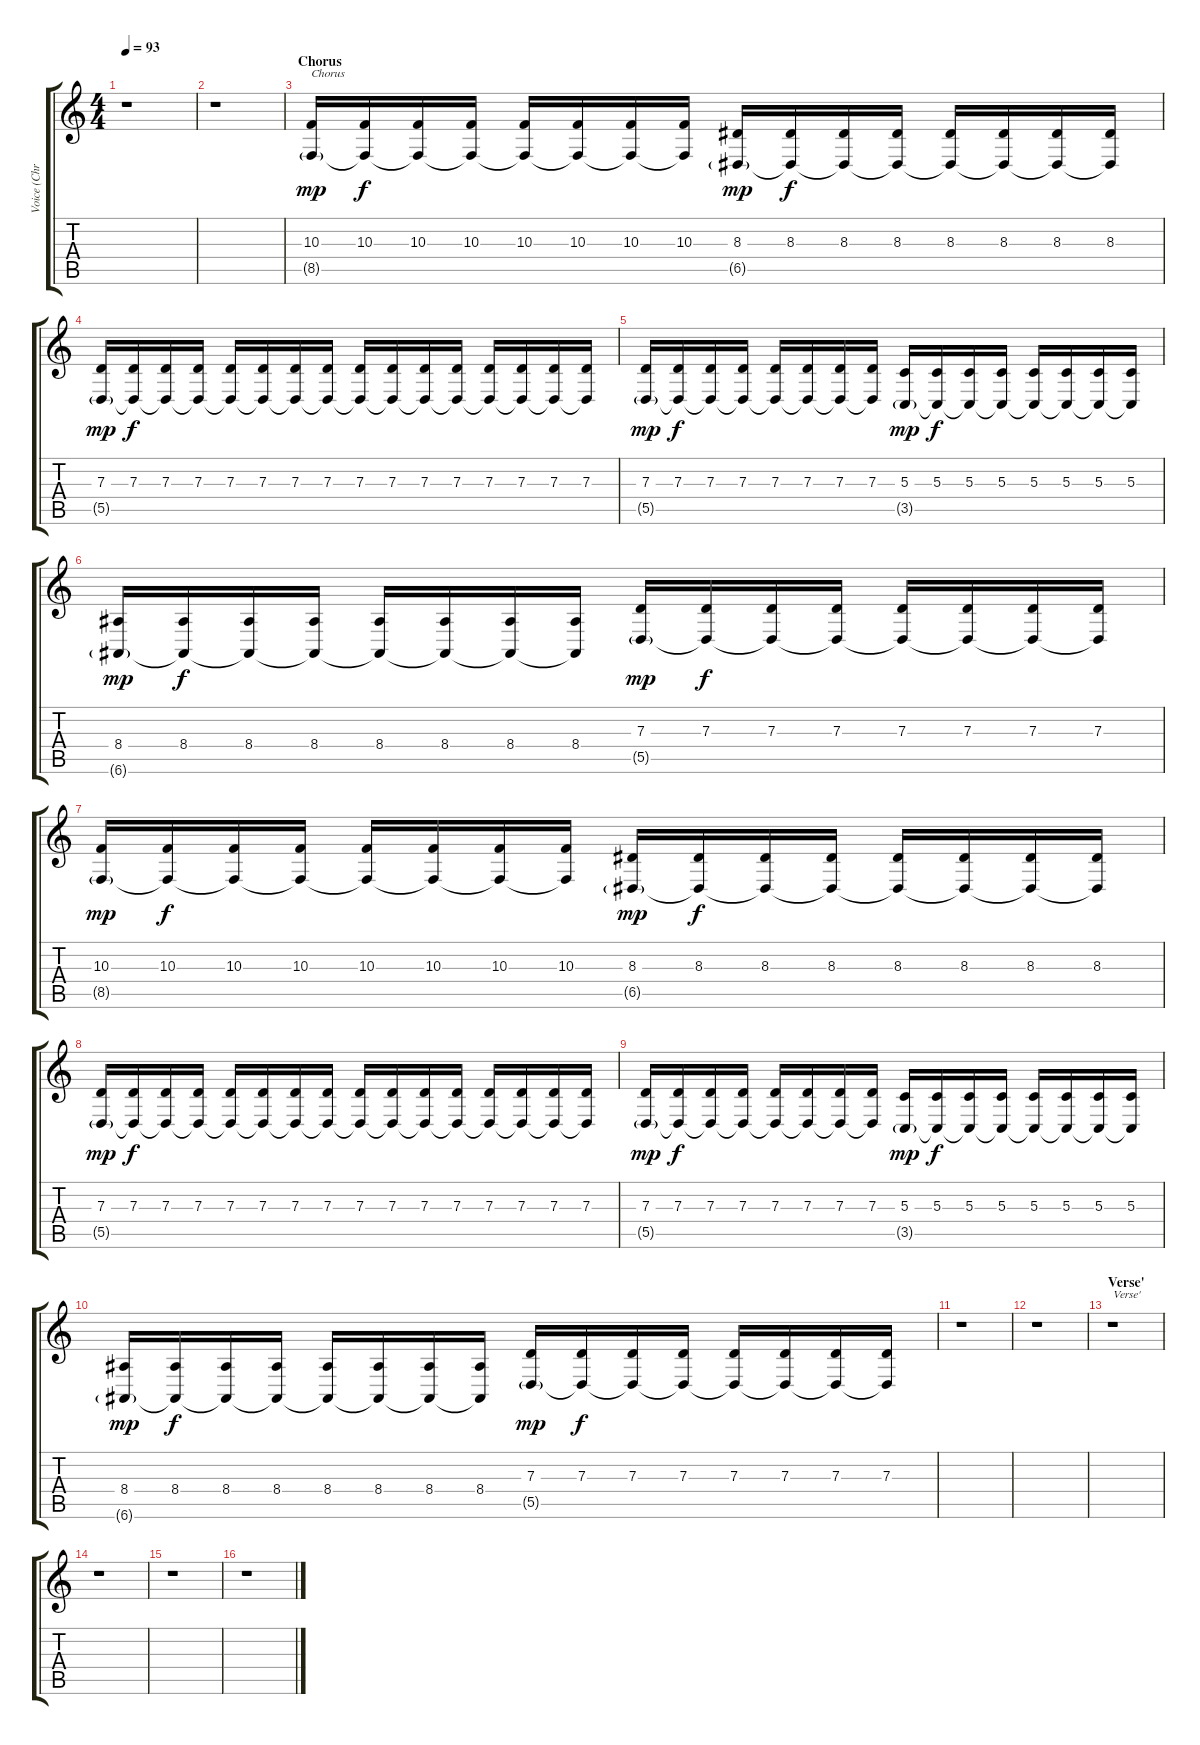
\track ("Voice (Chris Wolstenholme)" "Voice (Chr") {instrument lead8bassandlead}
\staff {score tabs}
\tuning (E4 B3 G3 D3 A2 E2) {hide}
\ts (4 4)
\tempo 93
\clef g2
\ks c
r.1{dy mp} |
r.1 |
\section ("" "Chorus")
(10.3 8.5{g}).16{txt "Chorus"} (10.3 8.5{t}).16{dy f} (10.3 8.5{t}).16 (10.3 8.5{t}).16 (10.3 8.5{t}).16 (10.3 8.5{t}).16 (10.3 8.5{t}).16 (10.3 8.5{t}).16 (8.3 6.5{g}).16{dy mp} (8.3 6.5{t}).16{dy f} (8.3 6.5{t}).16 (8.3 6.5{t}).16 (8.3 6.5{t}).16 (8.3 6.5{t}).16 (8.3 6.5{t}).16 (8.3 6.5{t}).16 |
(7.3 5.5{g}).16{dy mp} (7.3 5.5{t}).16{dy f} (7.3 5.5{t}).16 (7.3 5.5{t}).16 (7.3 5.5{t}).16 (7.3 5.5{t}).16 (7.3 5.5{t}).16 (7.3 5.5{t}).16 (7.3 5.5{t}).16 (7.3 5.5{t}).16 (7.3 5.5{t}).16 (7.3 5.5{t}).16 (7.3 5.5{t}).16 (7.3 5.5{t}).16 (7.3 5.5{t}).16 (7.3 5.5{t}).16 |
(7.3 5.5{g}).16{dy mp} (7.3 5.5{t}).16{dy f} (7.3 5.5{t}).16 (7.3 5.5{t}).16 (7.3 5.5{t}).16 (7.3 5.5{t}).16 (7.3 5.5{t}).16 (7.3 5.5{t}).16 (5.3 3.5{g}).16{dy mp} (5.3 3.5{t}).16{dy f} (5.3 3.5{t}).16 (5.3 3.5{t}).16 (5.3 3.5{t}).16 (5.3 3.5{t}).16 (5.3 3.5{t}).16 (5.3 3.5{t}).16 |
(8.4 6.6{g}).16{dy mp} (8.4 6.6{t}).16{dy f} (8.4 6.6{t}).16 (8.4 6.6{t}).16 (8.4 6.6{t}).16 (8.4 6.6{t}).16 (8.4 6.6{t}).16 (8.4 6.6{t}).16 (7.3 5.5{g}).16{dy mp} (7.3 5.5{t}).16{dy f} (7.3 5.5{t}).16 (7.3 5.5{t}).16 (7.3 5.5{t}).16 (7.3 5.5{t}).16 (7.3 5.5{t}).16 (7.3 5.5{t}).16 |
(10.3 8.5{g}).16{dy mp} (10.3 8.5{t}).16{dy f} (10.3 8.5{t}).16 (10.3 8.5{t}).16 (10.3 8.5{t}).16 (10.3 8.5{t}).16 (10.3 8.5{t}).16 (10.3 8.5{t}).16 (8.3 6.5{g}).16{dy mp} (8.3 6.5{t}).16{dy f} (8.3 6.5{t}).16 (8.3 6.5{t}).16 (8.3 6.5{t}).16 (8.3 6.5{t}).16 (8.3 6.5{t}).16 (8.3 6.5{t}).16 |
(7.3 5.5{g}).16{dy mp} (7.3 5.5{t}).16{dy f} (7.3 5.5{t}).16 (7.3 5.5{t}).16 (7.3 5.5{t}).16 (7.3 5.5{t}).16 (7.3 5.5{t}).16 (7.3 5.5{t}).16 (7.3 5.5{t}).16 (7.3 5.5{t}).16 (7.3 5.5{t}).16 (7.3 5.5{t}).16 (7.3 5.5{t}).16 (7.3 5.5{t}).16 (7.3 5.5{t}).16 (7.3 5.5{t}).16 |
(7.3 5.5{g}).16{dy mp} (7.3 5.5{t}).16{dy f} (7.3 5.5{t}).16 (7.3 5.5{t}).16 (7.3 5.5{t}).16 (7.3 5.5{t}).16 (7.3 5.5{t}).16 (7.3 5.5{t}).16 (5.3 3.5{g}).16{dy mp} (5.3 3.5{t}).16{dy f} (5.3 3.5{t}).16 (5.3 3.5{t}).16 (5.3 3.5{t}).16 (5.3 3.5{t}).16 (5.3 3.5{t}).16 (5.3 3.5{t}).16 |
(8.4 6.6{g}).16{dy mp} (8.4 6.6{t}).16{dy f} (8.4 6.6{t}).16 (8.4 6.6{t}).16 (8.4 6.6{t}).16 (8.4 6.6{t}).16 (8.4 6.6{t}).16 (8.4 6.6{t}).16 (7.3 5.5{g}).16{dy mp} (7.3 5.5{t}).16{dy f} (7.3 5.5{t}).16 (7.3 5.5{t}).16 (7.3 5.5{t}).16 (7.3 5.5{t}).16 (7.3 5.5{t}).16 (7.3 5.5{t}).16 |
r.1 |
r.1 |
\section ("" "Verse'")
r.1{txt "Verse'"} |
r.1 |
r.1 |
r.1
